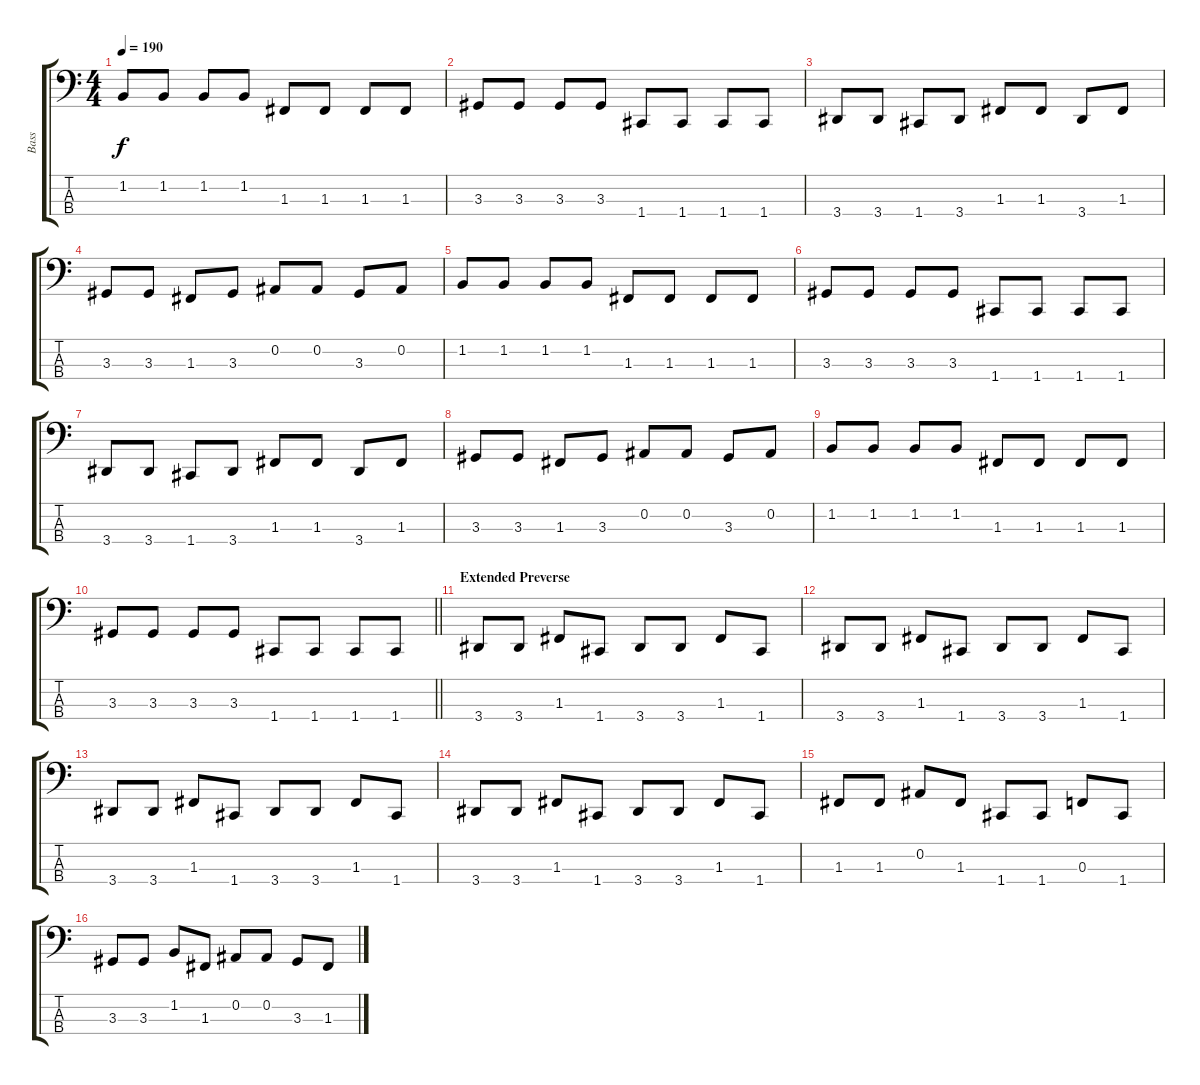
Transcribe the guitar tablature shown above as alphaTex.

\track ("Bass" "Bass") {instrument electricbasspick}
\staff {score tabs}
\tuning (Eb2 Bb1 F1 C1) {hide}
\ts (4 4)
\tempo 190
\clef f4
\ks c
1.2.8{dy f} 1.2.8 1.2.8 1.2.8 1.3.8 1.3.8 1.3.8 1.3.8 |
3.3.8 3.3.8 3.3.8 3.3.8 1.4.8 1.4.8 1.4.8 1.4.8 |
3.4.8 3.4.8 1.4.8 3.4.8 1.3.8 1.3.8 3.4.8 1.3.8 |
3.3.8 3.3.8 1.3.8 3.3.8 0.2.8 0.2.8 3.3.8 0.2.8 |
1.2.8 1.2.8 1.2.8 1.2.8 1.3.8 1.3.8 1.3.8 1.3.8 |
3.3.8 3.3.8 3.3.8 3.3.8 1.4.8 1.4.8 1.4.8 1.4.8 |
3.4.8 3.4.8 1.4.8 3.4.8 1.3.8 1.3.8 3.4.8 1.3.8 |
3.3.8 3.3.8 1.3.8 3.3.8 0.2.8 0.2.8 3.3.8 0.2.8 |
1.2.8 1.2.8 1.2.8 1.2.8 1.3.8 1.3.8 1.3.8 1.3.8 |
\barLineRight lightlight
3.3.8 3.3.8 3.3.8 3.3.8 1.4.8 1.4.8 1.4.8 1.4.8 |
\section ("" "Extended Preverse")
3.4.8 3.4.8 1.3.8 1.4.8 3.4.8 3.4.8 1.3.8 1.4.8 |
3.4.8 3.4.8 1.3.8 1.4.8 3.4.8 3.4.8 1.3.8 1.4.8 |
3.4.8 3.4.8 1.3.8 1.4.8 3.4.8 3.4.8 1.3.8 1.4.8 |
3.4.8 3.4.8 1.3.8 1.4.8 3.4.8 3.4.8 1.3.8 1.4.8 |
1.3.8 1.3.8 0.2.8 1.3.8 1.4.8 1.4.8 0.3.8 1.4.8 |
3.3.8 3.3.8 1.2.8 1.3.8 0.2.8 0.2.8 3.3.8 1.3.8
